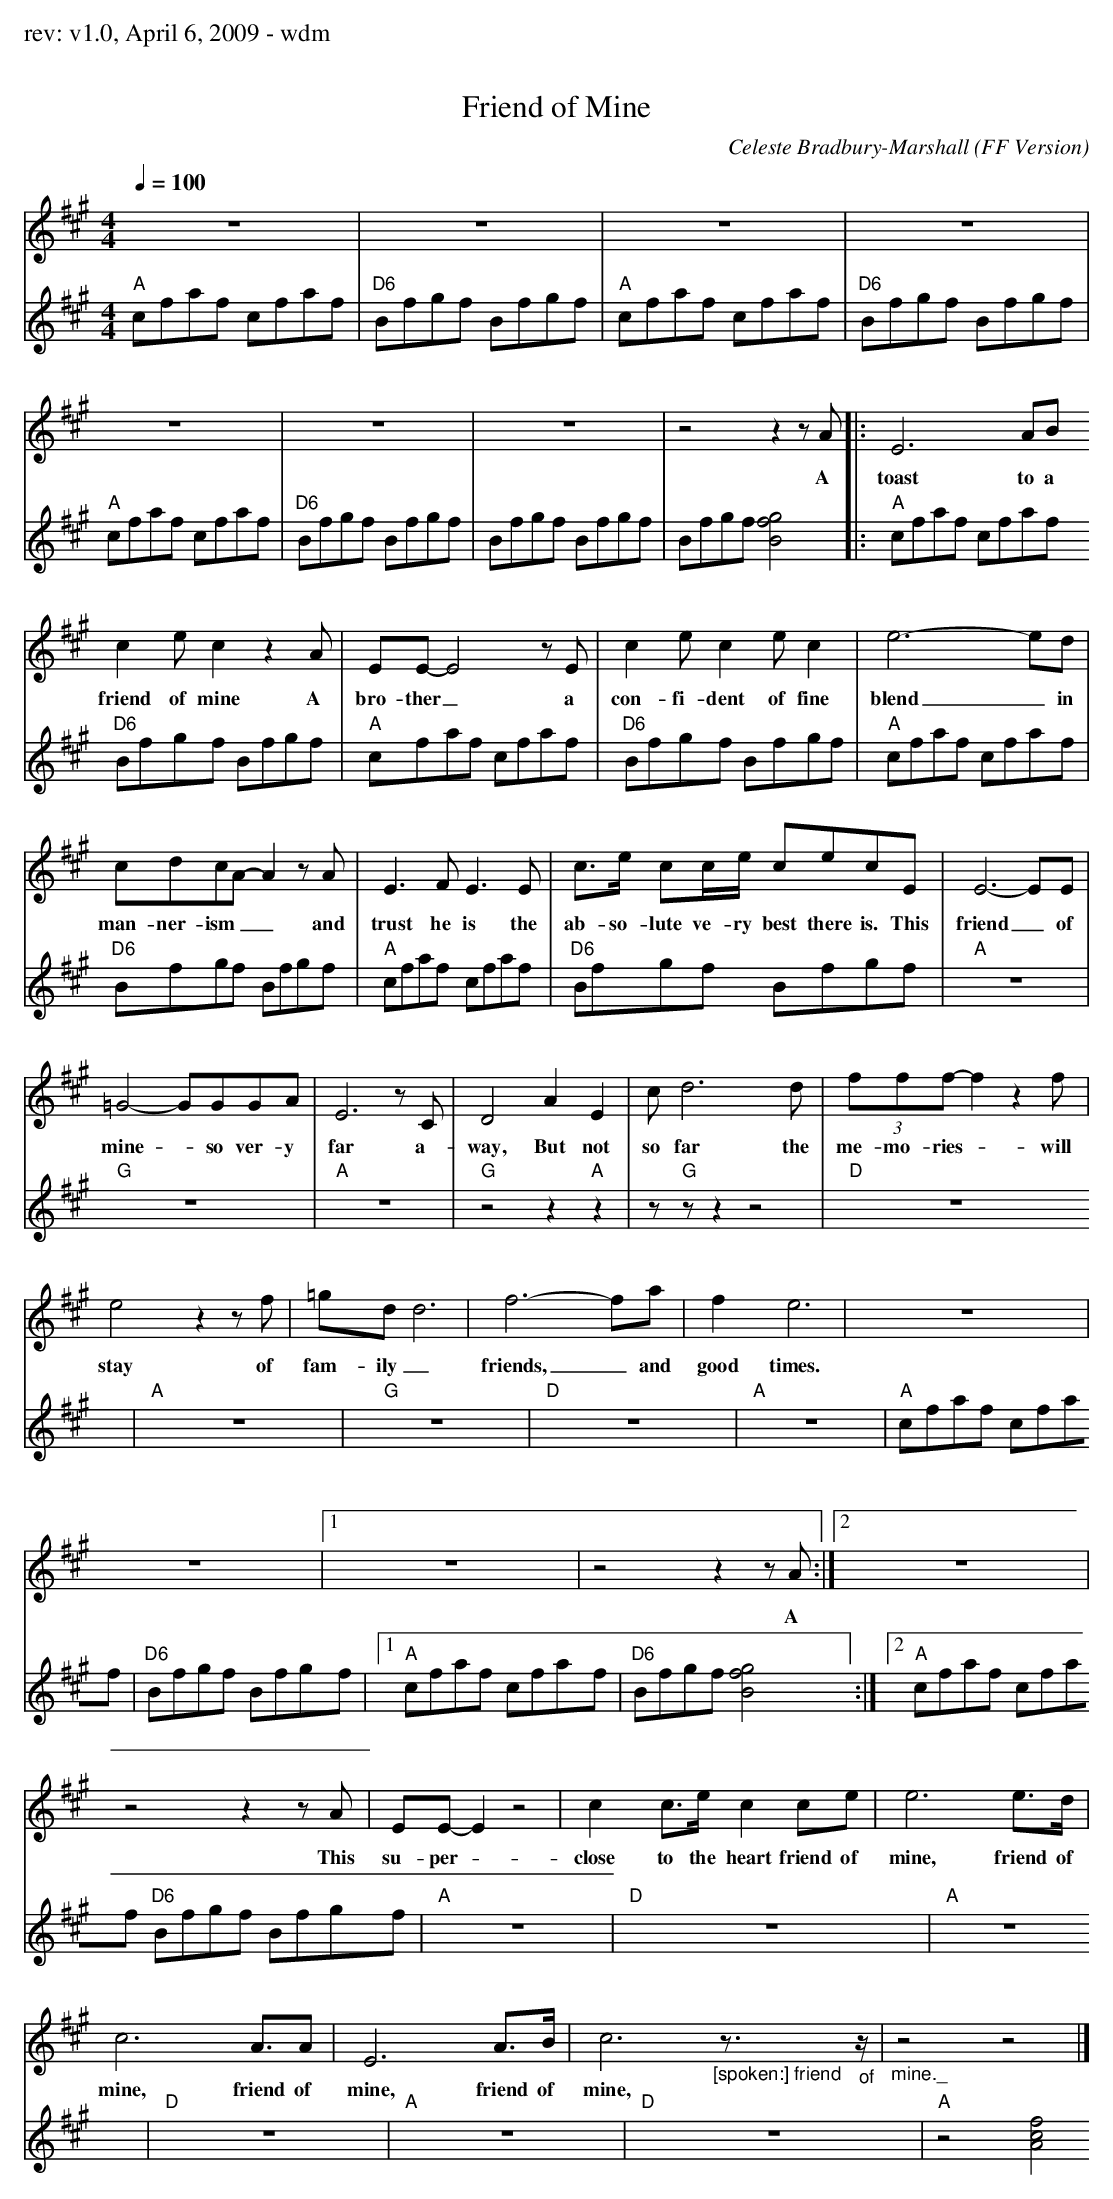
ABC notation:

X:1
T: Friend of Mine
O: FF Version
C: Celeste Bradbury-Marshall
M: 4/4
Q:1/4=100
K:Amaj
V:1
z8 | z8 | z8 | z8 |
z8 | z8 | z8 | z4 z2 z1 A1 |: E6 AB
w:      A toast to a
c2 e c2 z2 A | EE-E4 z E | c2 e c2 e c2 | e6- ed |
w: friend of mine A bro-ther_ a con-fi-dent of fine blend_ in
cdcA- A2 z A | E3 F E3 E | c3/2e/ cc/e/ cecE |E6-EE|
w: man-ner-ism__ and trust he is the ab-so-lute ve-ry best there is. This friend_ of
=G4-GGGA | E6 z C | D4 A2 E2 | c d6 d | (3fff-f2 z2 f |
w: mine - so ver-y far a-way, But not so far the me-mo-ries - will
e4 z2 z f | =gd d6 | f6-fa | f2 e6 | z8 |
w: stay of fam-ily_ friends,_ and good times.
z8 |1 z8 | z4 z2 z1 A1 :|2 z8 |
w: A
z4 z2 z1 A | EE-E2 z4 | c2 c3/2e/ c2 ce | e6 e3/2d/ |
w: This su-per - close to the heart friend of mine, friend of
c6 A3/2A | E6 A3/2B/ | c6  "_[spoken:] friend "z3/2 "_ of"z/ | "_mine._" z4 z4 |]
w:mine, friend of mine, friend of mine,
V:2
"A"cfaf cfaf | "D6"Bfgf Bfgf | "A"cfaf cfaf | "D6"Bfgf Bfgf |
"A"cfaf cfaf | "D6"Bfgf Bfgf | Bfgf Bfgf | Bfgf [Bfg]4 |: "A"cfaf cfaf
"D6"Bfgf Bfgf | "A"cfaf cfaf | "D6"Bfgf Bfgf | "A"cfaf cfaf |
"D6"Bfgf Bfgf | "A"cfaf cfaf | "D6"Bfgf Bfgf | "A"z8 |
"G"z8 | "A"z8 | "G"z4 z2 "A"z2 | z1 "G"z z2 z4 | "D"z8 |
"A"z8 | "G"z8 | "D"z8 | "A"z8 | "A"cfaf cfaf |
"D6"Bfgf Bfgf |1 "A"cfaf cfaf | "D6"Bfgf [Bfg]4 :|2 "A"cfaf cfaf
"D6"Bfgf Bfgf | "A"z8 | "D"z8 | "A" z8 |
"D"z8 | "A"z8 | "D"z8 | "A"z4 [Acf]4 |]
